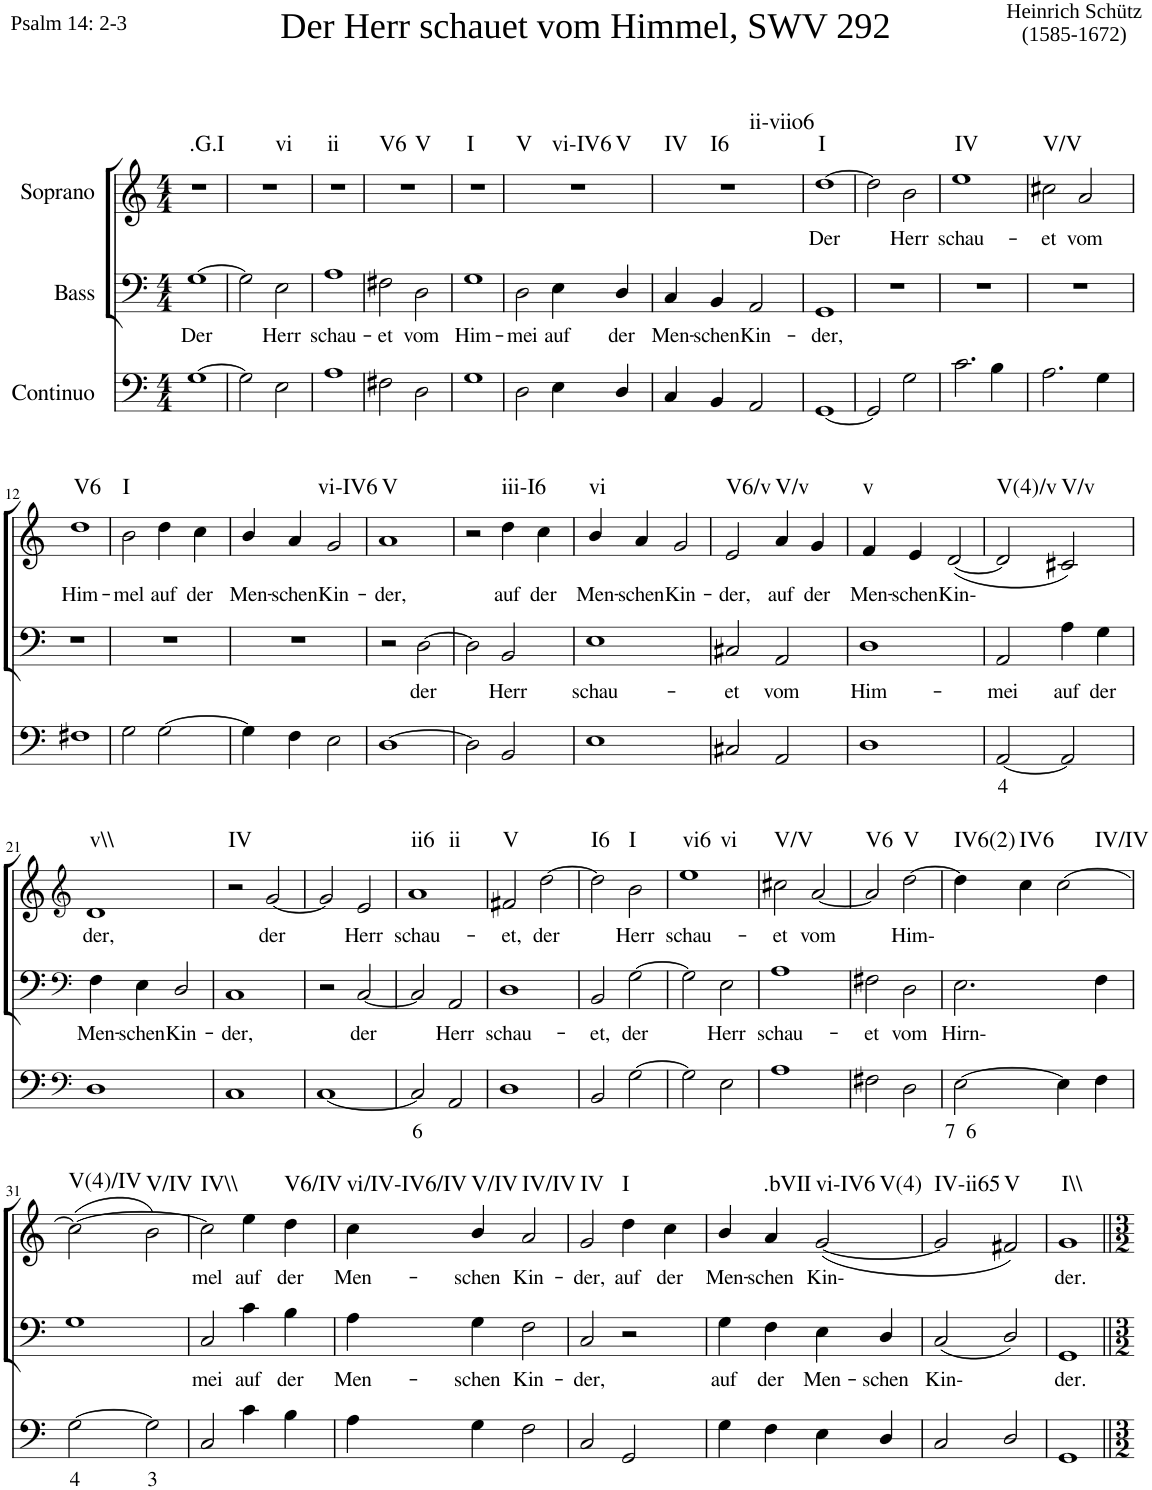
**kern	**text	**kern	**text	**kern	**text	**harte
*part3	*part3	*part2	*part2	*part1	*part1	*part1
*staff3	*staff3	*staff2	*staff2	*staff1	*staff1	*
*I"Continuo	*	*I"Bass	*	*I"Soprano	*	*
*clefF4	*	*clefF4	*	*clefG2	*	*
*k[]	*	*k[]	*	*k[]	*	*
*M4/4	*	*M4/4	*	*M4/4	*	*
=1	=1	=1	=1	=1	=1	=1
!	!	!	!	!LO:TX:a:t=Der Herr schauet vom Himmel, SWV 292	!	!
!	!	!	!	!LO:TX:a:t=Heinrich Schütz	!	!
!	!	!	!	!LO:TX:a:t=(1585-1672)	!	!
!	!	!	!	!LO:TX:a:t=Psalm 14&colon; 2-3	!	!
!	!	!	!LO:LY:b	!	!	!LO:H:kt=.G.I
[1G	.	[1G	Der	1r	.	N
=2	=2	=2	=2	=2	=2	=2
!	!	!	!	!	!	!LO:H:kt=vi
2G\]	.	2G\]	.	1r	.	N
!	!	!	!LO:LY:b	!	!	!
2E\	.	2E\	Herr	.	.	.
=3	=3	=3	=3	=3	=3	=3
!	!	!	!LO:LY:b	!	!	!LO:H:kt=ii
1A	.	1A	schau-	1r	.	N
=4	=4	=4	=4	=4	=4	=4
!	!	!	!LO:LY:b	!	!	!LO:H:n=1:kt=V6
!	!	!	!	!	!	!LO:H:n=2:kt=V
2F#X\	.	2F#X\	et	1r	.	N N
!	!	!	!LO:LY:b	!	!	!
2D\	.	2D\	vom	.	.	.
=5	=5	=5	=5	=5	=5	=5
!	!	!	!LO:LY:b	!	!	!LO:H:kt=I
1G	.	1G	Him-	1r	.	N
=6	=6	=6	=6	=6	=6	=6
!	!	!	!LO:LY:b	!	!	!LO:H:n=1:kt=V
!	!	!	!	!	!	!LO:H:n=2:kt=vi-IV6
!	!	!	!	!	!	!LO:H:n=3:kt=V
2D\	.	2D\	mei	1r	.	N N N
!	!	!	!LO:LY:b	!	!	!
4E\	.	4E\	auf	.	.	.
!	!	!	!LO:LY:b	!	!	!
4D/	.	4D/	der	.	.	.
=7	=7	=7	=7	=7	=7	=7
!	!	!	!LO:LY:b	!	!	!LO:H:n=1:kt=IV
!	!	!	!	!	!	!LO:H:n=2:kt=I6
!	!	!	!	!	!	!LO:H:n=3:kt=ii-viio6
4C/	.	4C/	Men-	1r	.	N N N
!	!	!	!LO:LY:b	!	!	!
4BB/	.	4BB/	schen	.	.	.
!	!	!	!LO:LY:b	!	!	!
2AA/	.	2AA/	Kin-	.	.	.
=8	=8	=8	=8	=8	=8	=8
!	!	!	!LO:LY:b	!	!LO:LY:b	!LO:H:kt=I
[1GG	.	1GG	der,	[1dd	Der	N
=9	=9	=9	=9	=9	=9	=9
2GG/]	.	1r	.	2dd\]	.	.
!	!	!	!	!	!LO:LY:b	!
2G\	.	.	.	2b\	Herr	.
=10	=10	=10	=10	=10	=10	=10
!	!	!	!	!	!LO:LY:b	!LO:H:kt=IV
2.c\	.	1r	.	1ee	schau-	N
4B\	.	.	.	.	.	.
=11	=11	=11	=11	=11	=11	=11
!	!	!	!	!	!LO:LY:b	!LO:H:kt=V/V
2.A\	.	1r	.	2cc#X\	et	N
!	!	!	!	!	!LO:LY:b	!
.	.	.	.	2a/	vom	.
4G\	.	.	.	.	.	.
!!LO:LB:g=z
=12	=12	=12	=12	=12	=12	=12
!	!	!	!	!	!LO:LY:b	!LO:H:kt=V6
1F#X	.	1r	.	1dd	Him-	N
=13	=13	=13	=13	=13	=13	=13
!	!	!	!	!	!LO:LY:b	!LO:H:kt=I
2G\	.	1r	.	2b\	mel	N
!	!	!	!	!	!LO:LY:b	!
[2G\	.	.	.	4dd\	auf	.
!	!	!	!	!	!LO:LY:b	!
.	.	.	.	4cc\	der	.
=14	=14	=14	=14	=14	=14	=14
!	!	!	!	!	!LO:LY:b	!
4G\]	.	1r	.	4b/	Men-	.
!	!	!	!	!	!LO:LY:b	!
4F\	.	.	.	4a/	schen	.
!	!	!	!	!	!LO:LY:b	!LO:H:kt=vi-IV6
2E\	.	.	.	2g/	Kin-	N
=15	=15	=15	=15	=15	=15	=15
!	!	!	!	!	!LO:LY:b	!LO:H:kt=V
[1D	.	2r	.	1a	der,	N
!	!	!	!LO:LY:b	!	!	!
.	.	[2D\	der	.	.	.
=16	=16	=16	=16	=16	=16	=16
2D\]	.	2D\]	.	2r	.	.
!	!	!	!LO:LY:b	!	!LO:LY:b	!LO:H:kt=iii-I6
2BB/	.	2BB/	Herr	4dd\	auf	N
!	!	!	!	!	!LO:LY:b	!
.	.	.	.	4cc\	der	.
=17	=17	=17	=17	=17	=17	=17
!	!	!	!LO:LY:b	!	!LO:LY:b	!LO:H:kt=vi
1E	.	1E	schau-	4b/	Men-	N
!	!	!	!	!	!LO:LY:b	!
.	.	.	.	4a/	schen	.
!	!	!	!	!	!LO:LY:b	!
.	.	.	.	2g/	Kin-	.
=18	=18	=18	=18	=18	=18	=18
!	!	!	!LO:LY:b	!	!LO:LY:b	!LO:H:kt=V6/v
2C#X/	.	2C#X/	et	2e/	der,	N
!	!	!	!LO:LY:b	!	!LO:LY:b	!LO:H:kt=V/v
2AA/	.	2AA/	vom	4a/	auf	N
!	!	!	!	!	!LO:LY:b	!
.	.	.	.	4g/	der	.
=19	=19	=19	=19	=19	=19	=19
!	!	!	!LO:LY:b	!	!LO:LY:b	!LO:H:kt=v
1D	.	1D	Him-	4f/	Men-	N
!	!	!	!	!	!LO:LY:b	!
.	.	.	.	4e/	schen	.
!	!	!	!	!	!LO:LY:b	!
.	.	.	.	([2d/	Kin-	.
=20	=20	=20	=20	=20	=20	=20
!	!LO:LY:b	!	!LO:LY:b	!	!	!LO:H:kt=V(4)/v
[2AA/	4	2AA/	mei	2d/]	.	N
!	!	!	!LO:LY:b	!	!	!LO:H:kt=V/v
2AA/]	.	4A\	auf	2c#X/)	.	N
!	!	!	!LO:LY:b	!	!	!
.	.	4G\	der	.	.	.
!!LO:LB:g=z
=21	=21	=21	=21	=21	=21	=21
*clefF4	*	*clefF4	*	*clefG2	*	*
!	!	!	!LO:LY:b	!	!LO:LY:b	!LO:H:kt=v\\
1D	.	4F\	Men-	1d	der,	N
!	!	!	!LO:LY:b	!	!	!
.	.	4E\	schen	.	.	.
!	!	!	!LO:LY:b	!	!	!
.	.	2D/	Kin-	.	.	.
=22	=22	=22	=22	=22	=22	=22
!	!	!	!LO:LY:b	!	!	!LO:H:kt=IV
1C	.	1C	der,	2r	.	N
!	!	!	!	!	!LO:LY:b	!
.	.	.	.	[2g/	der	.
=23	=23	=23	=23	=23	=23	=23
[1C	.	2r	.	2g/]	.	.
!	!	!	!LO:LY:b	!	!LO:LY:b	!
.	.	[2C/	der	2e/	Herr	.
=24	=24	=24	=24	=24	=24	=24
!	!LO:LY:b	!	!	!	!LO:LY:b	!LO:H:n=1:kt=ii6
!	!	!	!	!	!	!LO:H:n=2:kt=ii
2C/]	6	2C/]	.	1a	schau-	N N
!	!	!	!LO:LY:b	!	!	!
2AA/	.	2AA/	Herr	.	.	.
=25	=25	=25	=25	=25	=25	=25
!	!	!	!LO:LY:b	!	!LO:LY:b	!LO:H:kt=V
1D	.	1D	schau-	2f#X/	et,	N
!	!	!	!	!	!LO:LY:b	!
.	.	.	.	[2dd\	der	.
=26	=26	=26	=26	=26	=26	=26
!	!	!	!LO:LY:b	!	!	!LO:H:kt=I6
2BB/	.	2BB/	et,	2dd\]	.	N
!	!	!	!LO:LY:b	!	!LO:LY:b	!LO:H:kt=I
[2G\	.	[2G\	der	2b\	Herr	N
=27	=27	=27	=27	=27	=27	=27
!	!	!	!	!	!LO:LY:b	!LO:H:n=1:kt=vi6
!	!	!	!	!	!	!LO:H:n=2:kt=vi
2G\]	.	2G\]	.	1ee	schau-	N N
!	!	!	!LO:LY:b	!	!	!
2E\	.	2E\	Herr	.	.	.
=28	=28	=28	=28	=28	=28	=28
!	!	!	!LO:LY:b	!	!LO:LY:b	!LO:H:kt=V/V
1A	.	1A	schau-	2cc#X\	et	N
!	!	!	!	!	!LO:LY:b	!
.	.	.	.	[2a/	vom	.
=29	=29	=29	=29	=29	=29	=29
!	!	!	!LO:LY:b	!	!	!LO:H:kt=V6
2F#X\	.	2F#X\	et	2a/]	.	N
!	!	!	!LO:LY:b	!	!LO:LY:b	!LO:H:kt=V
2D\	.	2D\	vom	[2dd\	Him-	N
=30	=30	=30	=30	=30	=30	=30
!	!LO:LY:b	!	!LO:LY:b	!	!	!LO:H:kt=IV6(2)
[2E\	7 6	2.E\	Hirn-	4dd\]	.	N
!	!	!	!	!	!	!LO:H:kt=IV6
.	.	.	.	4cc\	.	N
!	!	!	!	!	!	!LO:H:kt=IV/IV
4E\]	.	.	.	[2cc\	.	N
4F\	.	4F\	.	.	.	.
!!LO:LB:g=z
=31	=31	=31	=31	=31	=31	=31
!	!LO:LY:b	!	!	!	!	!LO:H:kt=V(4)/IV
[2G\	4	1G	.	(2cc\_	.	N
!	!LO:LY:b	!	!	!	!	!LO:H:kt=V/IV
2G\]	3	.	.	2b\)	.	N
=32	=32	=32	=32	=32	=32	=32
!	!	!	!LO:LY:b	!	!LO:LY:b	!LO:H:kt=IV\\
2C/	.	2C/	mei	2cc\]	mel	N
!	!	!	!LO:LY:b	!	!LO:LY:b	!
4c\	.	4c\	auf	4ee\	auf	.
!	!	!	!LO:LY:b	!	!LO:LY:b	!LO:H:kt=V6/IV
4B\	.	4B\	der	4dd\	der	N
=33	=33	=33	=33	=33	=33	=33
!	!	!	!LO:LY:b	!	!LO:LY:b	!LO:H:kt=vi/IV-IV6/IV
4A\	.	4A\	Men-	4cc\	Men-	N
!	!	!	!LO:LY:b	!	!LO:LY:b	!LO:H:kt=V/IV
4G\	.	4G\	schen	4b/	schen	N
!	!	!	!LO:LY:b	!	!LO:LY:b	!LO:H:kt=IV/IV
2F\	.	2F\	Kin-	2a/	Kin-	N
=34	=34	=34	=34	=34	=34	=34
!	!	!	!LO:LY:b	!	!LO:LY:b	!LO:H:kt=IV
2C/	.	2C/	der,	2g/	der,	N
!	!	!	!	!	!LO:LY:b	!LO:H:kt=I
2GG/	.	2r	.	4dd\	auf	N
!	!	!	!	!	!LO:LY:b	!
.	.	.	.	4cc\	der	.
=35	=35	=35	=35	=35	=35	=35
!	!	!	!LO:LY:b	!	!LO:LY:b	!
4G\	.	4G\	auf	4b/	Men-	.
!	!	!	!LO:LY:b	!	!LO:LY:b	!LO:H:kt=.bVII
4F\	.	4F\	der	4a/	schen	N
!	!	!	!LO:LY:b	!	!LO:LY:b	!LO:H:n=1:kt=vi-IV6
!	!	!	!	!	!	!LO:H:n=2:kt=V(4)
4E\	.	4E\	Men-	([2g/	Kin-	N N
!	!	!	!LO:LY:b	!	!	!
4D/	.	4D/	schen	.	.	.
=36	=36	=36	=36	=36	=36	=36
!	!	!	!LO:LY:b	!	!	!LO:H:kt=IV-ii65
2C/	.	(2C/	Kin-	2g/]	.	N
!	!	!	!	!	!	!LO:H:kt=V
2D/	.	2D/)	.	2f#X/)	.	N
=37	=37	=37	=37	=37	=37	=37
!	!	!	!LO:LY:b	!	!LO:LY:b	!LO:H:kt=I\\
1GG	.	1GG	der.	1g	der.	N
=||	=||	=||	=||	=||	=||	=||
*-	*-	*-	*-	*-	*-	*-
